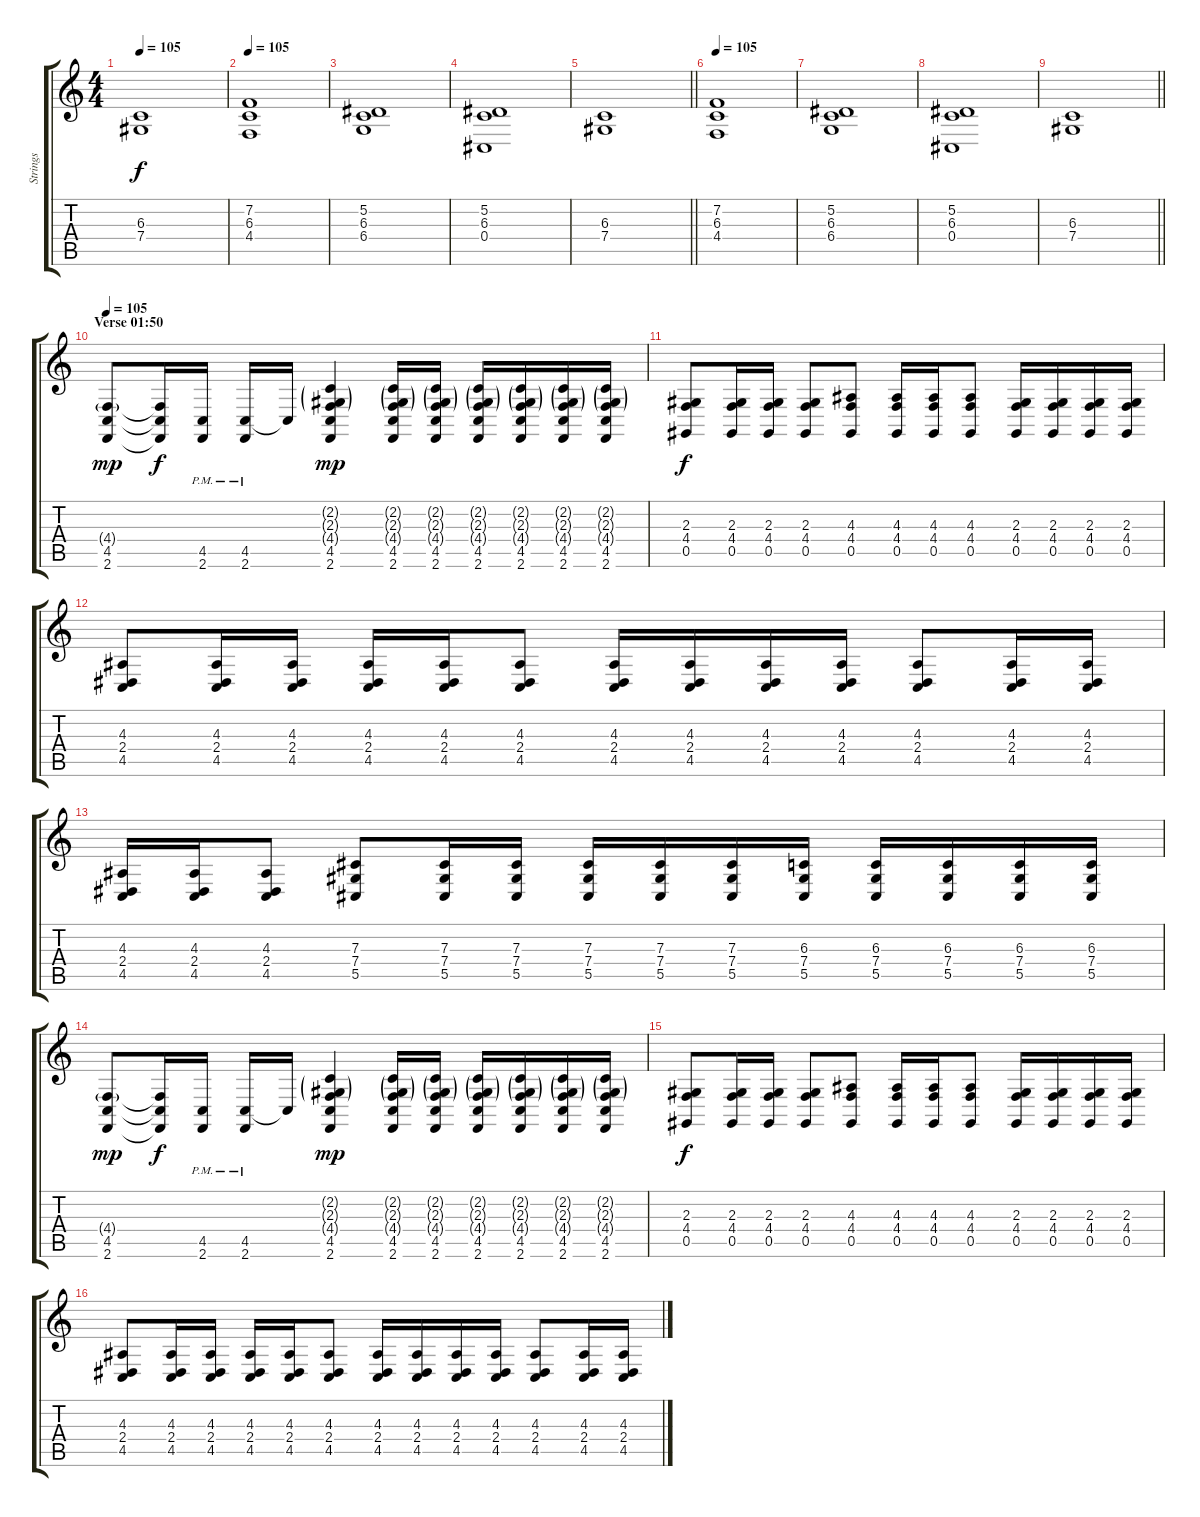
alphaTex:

\track ("Strings" "Strings") {instrument tremolostrings}
\staff {score tabs}
\tuning (Eb4 Bb3 Gb3 Db3 Ab2 Eb2) {hide}
\ts (4 4)
\tempo 105
\clef g2
\ks c
(6.3 7.4).1{dy f} |
\tempo 105
(7.2 6.3 4.4).1 |
(5.2 6.3 6.4).1 |
(5.2 6.3 0.4).1 |
\barLineRight lightlight
(6.3 7.4).1 |
\tempo 105
(7.2 6.3 4.4).1 |
(5.2 6.3 6.4).1 |
(5.2 6.3 0.4).1 |
\barLineRight lightlight
(6.3 7.4).1 |
\section ("" "Verse 01:50")
\tempo 105
(4.4{g} 4.5 2.6).8{dy mp} (4.4{t} 4.5{t} 2.6{t}).16{dy f} (4.5{pm} 2.6{pm}).16 (4.5{pm} 2.6{pm}).16 4.5{t}.16 (2.2{g} 2.3{g} 4.4{g} 4.5 2.6).4{dy mp} (2.2{g} 2.3{g} 4.4{g} 4.5 2.6).16 (2.2{g} 2.3{g} 4.4{g} 4.5 2.6).16 (2.2{g} 2.3{g} 4.4{g} 4.5 2.6).16 (2.2{g} 2.3{g} 4.4{g} 4.5 2.6).16 (2.2{g} 2.3{g} 4.4{g} 4.5 2.6).16 (2.2{g} 2.3{g} 4.4{g} 4.5 2.6).16 |
(2.3 4.4 0.5).8{dy f} (2.3 4.4 0.5).16 (2.3 4.4 0.5).16 (2.3 4.4 0.5).8 (4.3 4.4 0.5).8 (4.3 4.4 0.5).16 (4.3 4.4 0.5).16 (4.3 4.4 0.5).8 (2.3 4.4 0.5).16 (2.3 4.4 0.5).16 (2.3 4.4 0.5).16 (2.3 4.4 0.5).16 |
(4.3 2.4 4.5).8 (4.3 2.4 4.5).16 (4.3 2.4 4.5).16 (4.3 2.4 4.5).16 (4.3 2.4 4.5).16 (4.3 2.4 4.5).8 (4.3 2.4 4.5).16 (4.3 2.4 4.5).16 (4.3 2.4 4.5).16 (4.3 2.4 4.5).16 (4.3 2.4 4.5).8 (4.3 2.4 4.5).16 (4.3 2.4 4.5).16 |
(4.3 2.4 4.5).16 (4.3 2.4 4.5).16 (4.3 2.4 4.5).8 (7.3 7.4 5.5).8 (7.3 7.4 5.5).16 (7.3 7.4 5.5).16 (7.3 7.4 5.5).16 (7.3 7.4 5.5).16 (7.3 7.4 5.5).16 (6.3 7.4 5.5).16 (6.3 7.4 5.5).16 (6.3 7.4 5.5).16 (6.3 7.4 5.5).16 (6.3 7.4 5.5).16 |
(4.4{g} 4.5 2.6).8{dy mp} (4.4{t} 4.5{t} 2.6{t}).16{dy f} (4.5{pm} 2.6{pm}).16 (4.5{pm} 2.6{pm}).16 4.5{t}.16 (2.2{g} 2.3{g} 4.4{g} 4.5 2.6).4{dy mp} (2.2{g} 2.3{g} 4.4{g} 4.5 2.6).16 (2.2{g} 2.3{g} 4.4{g} 4.5 2.6).16 (2.2{g} 2.3{g} 4.4{g} 4.5 2.6).16 (2.2{g} 2.3{g} 4.4{g} 4.5 2.6).16 (2.2{g} 2.3{g} 4.4{g} 4.5 2.6).16 (2.2{g} 2.3{g} 4.4{g} 4.5 2.6).16 |
(2.3 4.4 0.5).8{dy f} (2.3 4.4 0.5).16 (2.3 4.4 0.5).16 (2.3 4.4 0.5).8 (4.3 4.4 0.5).8 (4.3 4.4 0.5).16 (4.3 4.4 0.5).16 (4.3 4.4 0.5).8 (2.3 4.4 0.5).16 (2.3 4.4 0.5).16 (2.3 4.4 0.5).16 (2.3 4.4 0.5).16 |
(4.3 2.4 4.5).8 (4.3 2.4 4.5).16 (4.3 2.4 4.5).16 (4.3 2.4 4.5).16 (4.3 2.4 4.5).16 (4.3 2.4 4.5).8 (4.3 2.4 4.5).16 (4.3 2.4 4.5).16 (4.3 2.4 4.5).16 (4.3 2.4 4.5).16 (4.3 2.4 4.5).8 (4.3 2.4 4.5).16 (4.3 2.4 4.5).16
